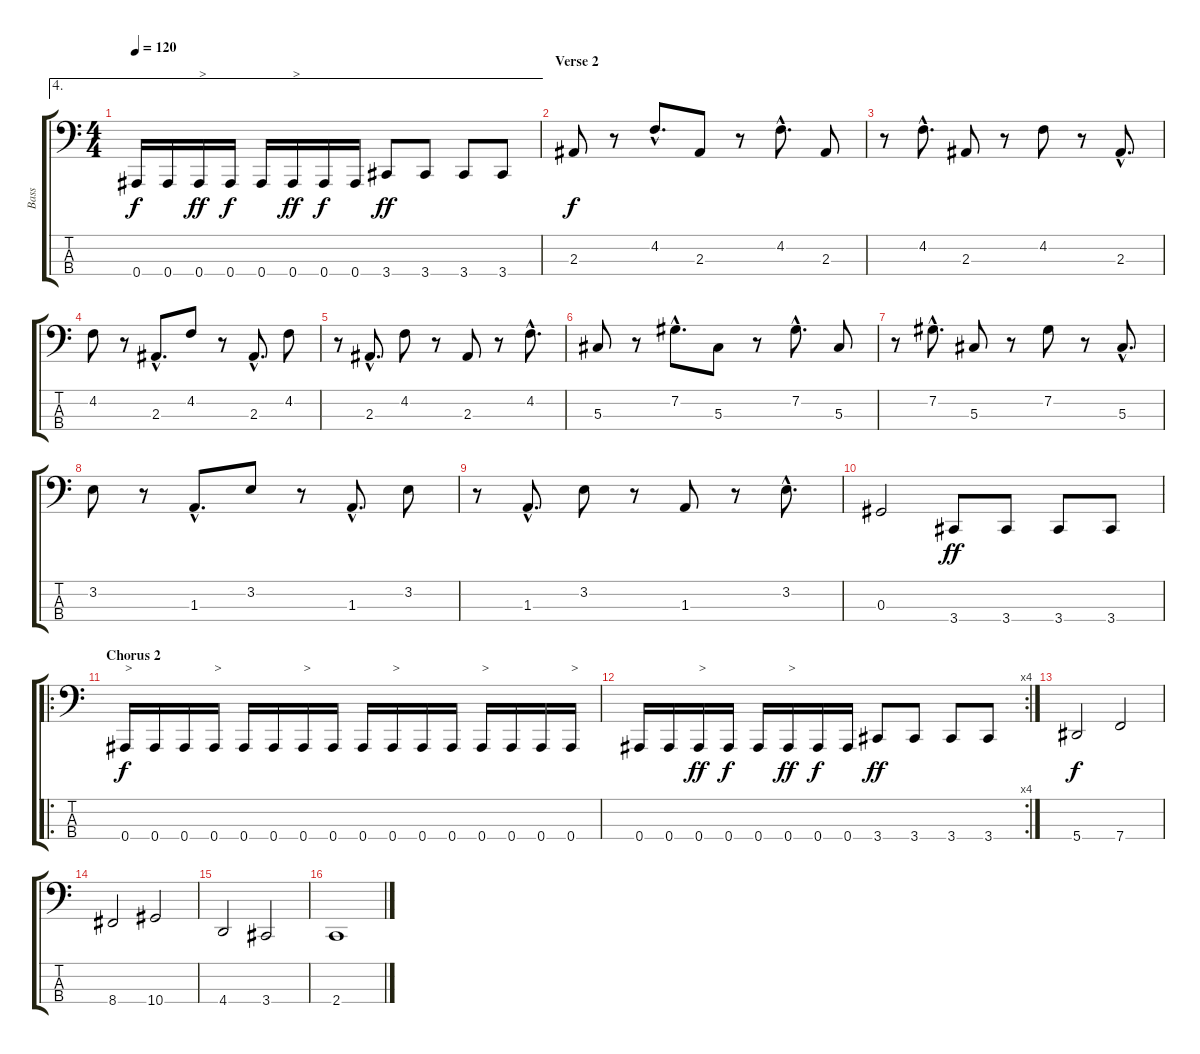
\track ("Bass" "Bass") {instrument electricbassfinger}
\staff {score tabs}
\tuning (Gb2 Db2 Ab1 Bb0) {hide}
\ae 4
\ts (4 4)
\tempo 120
\clef f4
\ks c
0.4.16{dy f} 0.4.16 0.4.16{txt ">" dy ff} 0.4.16{dy f} 0.4.16 0.4.16{txt ">" dy ff} 0.4.16{dy f} 0.4.16 3.4.8{dy ff} 3.4.8 3.4.8 3.4.8 |
\section ("" "Verse 2")
2.3.8{dy f} r.8 4.2{hac}.8{d} 2.3.8 r.8 4.2{hac}.8{d} 2.3.8 |
r.8 4.2{hac}.8{d} 2.3.8 r.8 4.2.8 r.8 2.3{hac}.8{d} |
4.2.8 r.8 2.3{hac}.8{d} 4.2.8 r.8 2.3{hac}.8{d} 4.2.8 |
r.8 2.3{hac}.8{d} 4.2.8 r.8 2.3.8 r.8 4.2{hac}.8{d} |
5.3.8 r.8 7.2{hac}.8{d} 5.3.8 r.8 7.2{hac}.8{d} 5.3.8 |
r.8 7.2{hac}.8{d} 5.3.8 r.8 7.2.8 r.8 5.3{hac}.8{d} |
3.2.8 r.8 1.3{hac}.8{d} 3.2.8 r.8 1.3{hac}.8{d} 3.2.8 |
r.8 1.3{hac}.8{d} 3.2.8 r.8 1.3.8 r.8 3.2{hac}.8{d} |
0.3.2 3.4.8{dy ff} 3.4.8 3.4.8 3.4.8 |
\ro
\section ("" "Chorus 2")
0.4.16{txt ">" dy f} 0.4.16 0.4.16 0.4.16{txt ">"} 0.4.16 0.4.16 0.4.16{txt ">"} 0.4.16 0.4.16 0.4.16{txt ">"} 0.4.16 0.4.16 0.4.16{txt ">"} 0.4.16 0.4.16 0.4.16{txt ">"} |
\rc 4
0.4.16 0.4.16 0.4.16{txt ">" dy ff} 0.4.16{dy f} 0.4.16 0.4.16{txt ">" dy ff} 0.4.16{dy f} 0.4.16 3.4.8{dy ff} 3.4.8 3.4.8 3.4.8 |
5.4.2{dy f} 7.4.2 |
8.4.2 10.4.2 |
4.4.2 3.4.2 |
2.4.1
